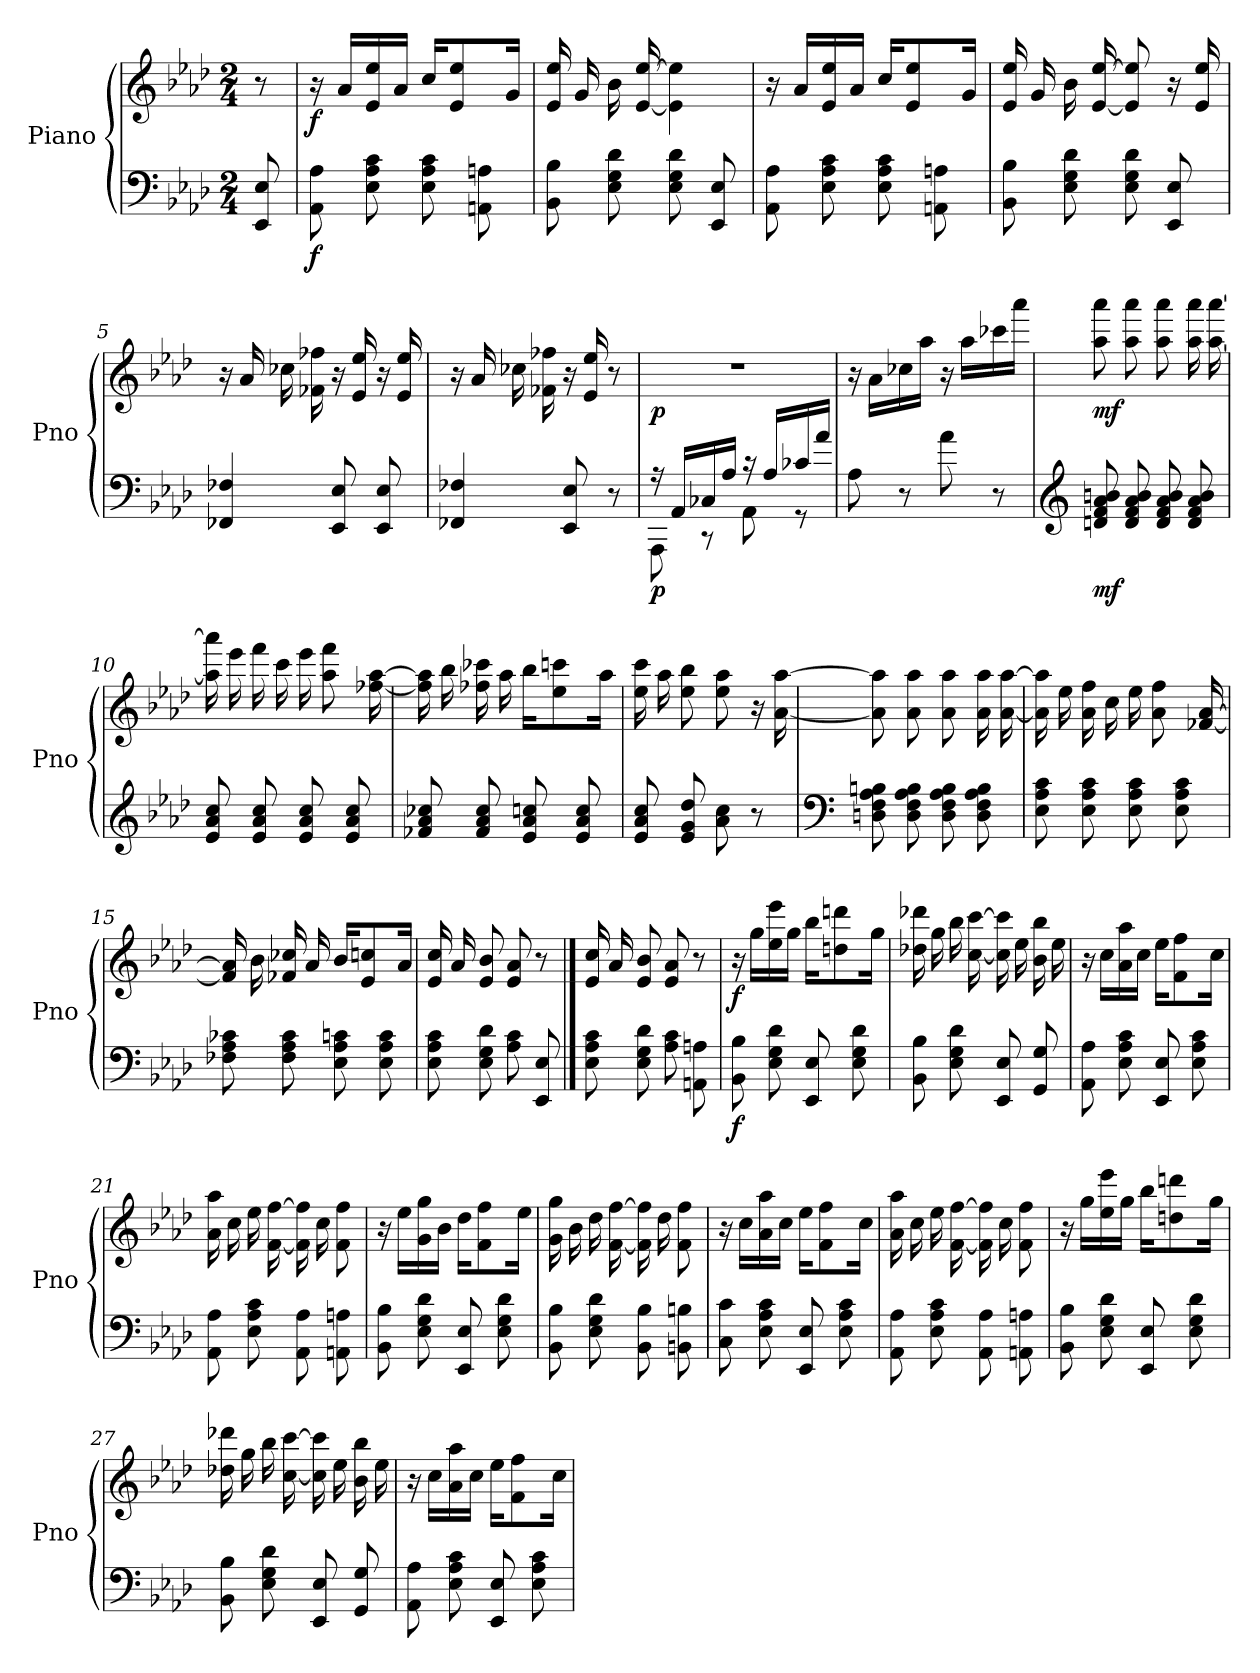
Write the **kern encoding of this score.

**kern	**dynam	**kern	**dynam
*part2	*part2	*part1	*part1
*staff2	*staff2	*staff1	*staff1
*I"Piano	*	*I"Piano	*
*I'Pno	*	*I'Pno	*
*clefF4	*	*clefG2	*
*k[b-e-a-d-]	*	*k[b-e-a-d-]	*
*M2/4	*	*M2/4	*
*MM100	*	*MM100	*
=	=	=	=
8EE-/ 8E-/	.	8r	.
=1	=1	=1	=1
!	!LO:DY:b	!	!LO:DY:b
8AA-\ 8A-\	f	16r	f
.	.	16a-/LL	.
8E-\ 8A-\ 8c\	.	16e-/ 16ee-/	.
.	.	16a-/JJ	.
8E-\ 8A-\ 8c\	.	16cc/KL	.
.	.	8e-/ 8ee-/	.
8AAn\ 8An\	.	.	.
.	.	16g/Jk	.
=2	=2	=2	=2
8BB-\ 8B-\	.	16e-/ 16ee-/	.
.	.	16g/	.
8E-\ 8G\ 8d-\	.	16b-\	.
.	.	[16e-/ [16ee-/	.
8E-\ 8G\ 8d-\	.	4e-\] 4ee-\]	.
8EE-/ 8E-/	.	.	.
=3	=3	=3	=3
8AA-\ 8A-\	.	16r	.
.	.	16a-/LL	.
8E-\ 8A-\ 8c\	.	16e-/ 16ee-/	.
.	.	16a-/JJ	.
8E-\ 8A-\ 8c\	.	16cc/KL	.
.	.	8e-/ 8ee-/	.
8AAn\ 8An\	.	.	.
.	.	16g/Jk	.
=4	=4	=4	=4
8BB-\ 8B-\	.	16e-/ 16ee-/	.
.	.	16g/	.
8E-\ 8G\ 8d-\	.	16b-\	.
.	.	[16e-/ [16ee-/	.
8E-\ 8G\ 8d-\	.	8e-/] 8ee-/]	.
8EE-/ 8E-/	.	16r	.
.	.	16e-/ 16ee-/	.
!!LO:LB:g=z
=5	=5	=5	=5
4FF-X/ 4F-X/	.	16r	.
.	.	16a-/	.
.	.	16cc-X\	.
.	.	16f-X\ 16ff-X\	.
8EE-/ 8E-/	.	16r	.
.	.	16e-/ 16ee-/	.
8EE-/ 8E-/	.	16r	.
.	.	16e-/ 16ee-/	.
=6	=6	=6	=6
4FF-X/ 4F-X/	.	16r	.
.	.	16a-/	.
.	.	16cc-X\	.
.	.	16f-X\ 16ff-X\	.
8EE-/ 8E-/	.	16r	.
.	.	16e-/ 16ee-/	.
8r	.	8r	.
=7	=7	=7	=7
*^	*	*	*
!	!	!LO:DY:b	!	!LO:DY:b
16r	8AAA-\	p	2r	p
16AA-/LL	.	.	.	.
16C-X/	8r	.	.	.
16A-/JJ	.	.	.	.
16r	8AA-\	.	.	.
16A-/LL	.	.	.	.
16c-X/	8r	.	.	.
16a-/JJ	.	.	.	.
*v	*v	*	*	*
=8	=8	=8	=8
8A-\	.	16r	.
.	.	16a-\LL	.
8r	.	16cc-X\	.
.	.	16aa-\JJ	.
8a-\	.	16r	.
.	.	16aa-\LL	.
8r	.	16ccc-X\	.
.	.	16aaa-\JJ	.
!!LO:LB:g=z
=9	=9	=9	=9
*clefG2	*	*	*
!	!LO:DY:b	!	!LO:DY:b
8dn/ 8f/ 8a-/ 8bn/	mf	8aa-\ 8aaa-\	mf
8d/ 8f/ 8a-/ 8b/	.	8aa-\ 8aaa-\	.
8d/ 8f/ 8a-/ 8b/	.	8aa-\ 8aaa-\	.
8d/ 8f/ 8a-/ 8b/	.	16aa-\ 16aaa-\	.
.	.	[16aa-\ [16aaa-\	.
=10	=10	=10	=10
!	!LO:DY:b	!	!LO:DY:b
8e-/ 8a-/ 8cc/	other-dynamics	16aa-\] 16aaa-\]	other-dynamics
.	.	16eee-\	.
8e-/ 8a-/ 8cc/	.	16fff\	.
.	.	16ccc\	.
8e-/ 8a-/ 8cc/	.	16eee-\	.
.	.	8aa-\ 8fff\	.
8e-/ 8a-/ 8cc/	.	.	.
.	.	[16ff-X\ [16aa-\	.
=11	=11	=11	=11
8f-X/ 8a-/ 8cc-X/	.	16ff-\] 16aa-\]	.
.	.	16bb-\	.
8f-/ 8a-/ 8cc-/	.	16ff-X\ 16ccc-X\	.
.	.	16aa-\	.
8e-/ 8a-/ 8ccn/	.	16bb-\KL	.
.	.	8ee-\ 8cccn\	.
8e-/ 8a-/ 8cc/	.	.	.
.	.	16aa-\Jk	.
=12	=12	=12	=12
8e-/ 8a-/ 8cc/	.	16ee-\ 16ccc\	.
.	.	16aa-\	.
8e-/ 8g/ 8dd-/	.	8ee-\ 8bb-\	.
8a-\ 8cc\	.	8ee-\ 8aa-\	.
8r	.	16r	.
.	.	[16a-\ [16aa-\	.
!!LO:LB:g=z
=13	=13	=13	=13
*clefF4	*	*	*
8Dn\ 8F\ 8A-\ 8Bn\	.	8a-\] 8aa-\]	.
8D\ 8F\ 8A-\ 8B\	.	8a-\ 8aa-\	.
8D\ 8F\ 8A-\ 8B\	.	8a-\ 8aa-\	.
8D\ 8F\ 8A-\ 8B\	.	16a-\ 16aa-\	.
.	.	[16a-\ [16aa-\	.
=14	=14	=14	=14
8E-\ 8A-\ 8c\	.	16a-\] 16aa-\]	.
.	.	16ee-\	.
8E-\ 8A-\ 8c\	.	16a-\ 16ff\	.
.	.	16cc\	.
8E-\ 8A-\ 8c\	.	16ee-\	.
.	.	8a-\ 8ff\	.
8E-\ 8A-\ 8c\	.	.	.
.	.	[16f-X/ [16a-/	.
=15	=15	=15	=15
8F-X\ 8A-\ 8c-X\	.	16f-/] 16a-/]	.
.	.	16b-\	.
8F-\ 8A-\ 8c-\	.	16f-X/ 16cc-X/	.
.	.	16a-/	.
8E-\ 8A-\ 8cn\	.	16b-/KL	.
.	.	8e-/ 8ccn/	.
8E-\ 8A-\ 8c\	.	.	.
.	.	16a-/Jk	.
=16	=16	=16	=16
8E-\ 8A-\ 8c\	.	16e-/ 16cc/	.
.	.	16a-/	.
8E-\ 8G\ 8d-\	.	8e-/ 8b-/	.
8A-\ 8c\	.	8e-/ 8a-/	.
8EE-/ 8E-/	.	8r	.
==17	==17	==17	==17
8E-\ 8A-\ 8c\	.	16e-/ 16cc/	.
.	.	16a-/	.
8E-\ 8G\ 8d-\	.	8e-/ 8b-/	.
8A-\ 8c\	.	8e-/ 8a-/	.
8AAn\ 8An\	.	8r	.
!!LO:LB:g=z
=18!|	=18!|	=18!|	=18!|
!	!LO:DY:b	!	!LO:DY:b
8BB-\ 8B-\	f	16r	f
.	.	16gg\LL	.
8E-\ 8G\ 8d-\	.	16ee-\ 16eee-\	.
.	.	16gg\JJ	.
8EE-/ 8E-/	.	16bb-\KL	.
.	.	8ddn\ 8dddn\	.
8E-\ 8G\ 8d-\	.	.	.
.	.	16gg\Jk	.
=19	=19	=19	=19
8BB-\ 8B-\	.	16dd-X\ 16ddd-X\	.
.	.	16gg\	.
8E-\ 8G\ 8d-\	.	16bb-\	.
.	.	[16cc\ [16ccc\	.
8EE-/ 8E-/	.	16cc\] 16ccc\]	.
.	.	16ee-\	.
8GG/ 8G/	.	16b-\ 16bb-\	.
.	.	16ee-\	.
=20	=20	=20	=20
8AA-\ 8A-\	.	16r	.
.	.	16cc\LL	.
8E-\ 8A-\ 8c\	.	16a-\ 16aa-\	.
.	.	16cc\JJ	.
8EE-/ 8E-/	.	16ee-\KL	.
.	.	8f\ 8ff\	.
8E-\ 8A-\ 8c\	.	.	.
.	.	16cc\Jk	.
=21	=21	=21	=21
8AA-\ 8A-\	.	16a-\ 16aa-\	.
.	.	16cc\	.
8E-\ 8A-\ 8c\	.	16ee-\	.
.	.	[16f\ [16ff\	.
8AA-\ 8A-\	.	16f\] 16ff\]	.
.	.	16cc\	.
8AAn\ 8An\	.	8f\ 8ff\	.
=22	=22	=22	=22
8BB-\ 8B-\	.	16r	.
.	.	16ee-\LL	.
8E-\ 8G\ 8d-\	.	16g\ 16gg\	.
.	.	16b-\JJ	.
8EE-/ 8E-/	.	16dd-\KL	.
.	.	8f\ 8ff\	.
8E-\ 8G\ 8d-\	.	.	.
.	.	16ee-\Jk	.
!!LO:LB:g=z
=23	=23	=23	=23
8BB-\ 8B-\	.	16g\ 16gg\	.
.	.	16b-\	.
8E-\ 8G\ 8d-\	.	16dd-\	.
.	.	[16f\ [16ff\	.
8BB-\ 8B-\	.	16f\] 16ff\]	.
.	.	16dd-\	.
8BBn\ 8Bn\	.	8f\ 8ff\	.
=24	=24	=24	=24
8C\ 8c\	.	16r	.
.	.	16cc\LL	.
8E-\ 8A-\ 8c\	.	16a-\ 16aa-\	.
.	.	16cc\JJ	.
8EE-/ 8E-/	.	16ee-\KL	.
.	.	8f\ 8ff\	.
8E-\ 8A-\ 8c\	.	.	.
.	.	16cc\Jk	.
=25	=25	=25	=25
8AA-\ 8A-\	.	16a-\ 16aa-\	.
.	.	16cc\	.
8E-\ 8A-\ 8c\	.	16ee-\	.
.	.	[16f\ [16ff\	.
8AA-\ 8A-\	.	16f\] 16ff\]	.
.	.	16cc\	.
8AAn\ 8An\	.	8f\ 8ff\	.
=26	=26	=26	=26
8BB-\ 8B-\	.	16r	.
.	.	16gg\LL	.
8E-\ 8G\ 8d-\	.	16ee-\ 16eee-\	.
.	.	16gg\JJ	.
8EE-/ 8E-/	.	16bb-\KL	.
.	.	8ddn\ 8dddn\	.
8E-\ 8G\ 8d-\	.	.	.
.	.	16gg\Jk	.
=27	=27	=27	=27
8BB-\ 8B-\	.	16dd-X\ 16ddd-X\	.
.	.	16gg\	.
8E-\ 8G\ 8d-\	.	16bb-\	.
.	.	[16cc\ [16ccc\	.
8EE-/ 8E-/	.	16cc\] 16ccc\]	.
.	.	16ee-\	.
8GG/ 8G/	.	16b-\ 16bb-\	.
.	.	16ee-\	.
!!LO:PB:g=z
=28	=28	=28	=28
8AA-\ 8A-\	.	16r	.
.	.	16cc\LL	.
8E-\ 8A-\ 8c\	.	16a-\ 16aa-\	.
.	.	16cc\JJ	.
8EE-/ 8E-/	.	16ee-\KL	.
.	.	8f\ 8ff\	.
8E-\ 8A-\ 8c\	.	.	.
.	.	16cc\Jk	.
=	=	=	=
*-	*-	*-	*-
